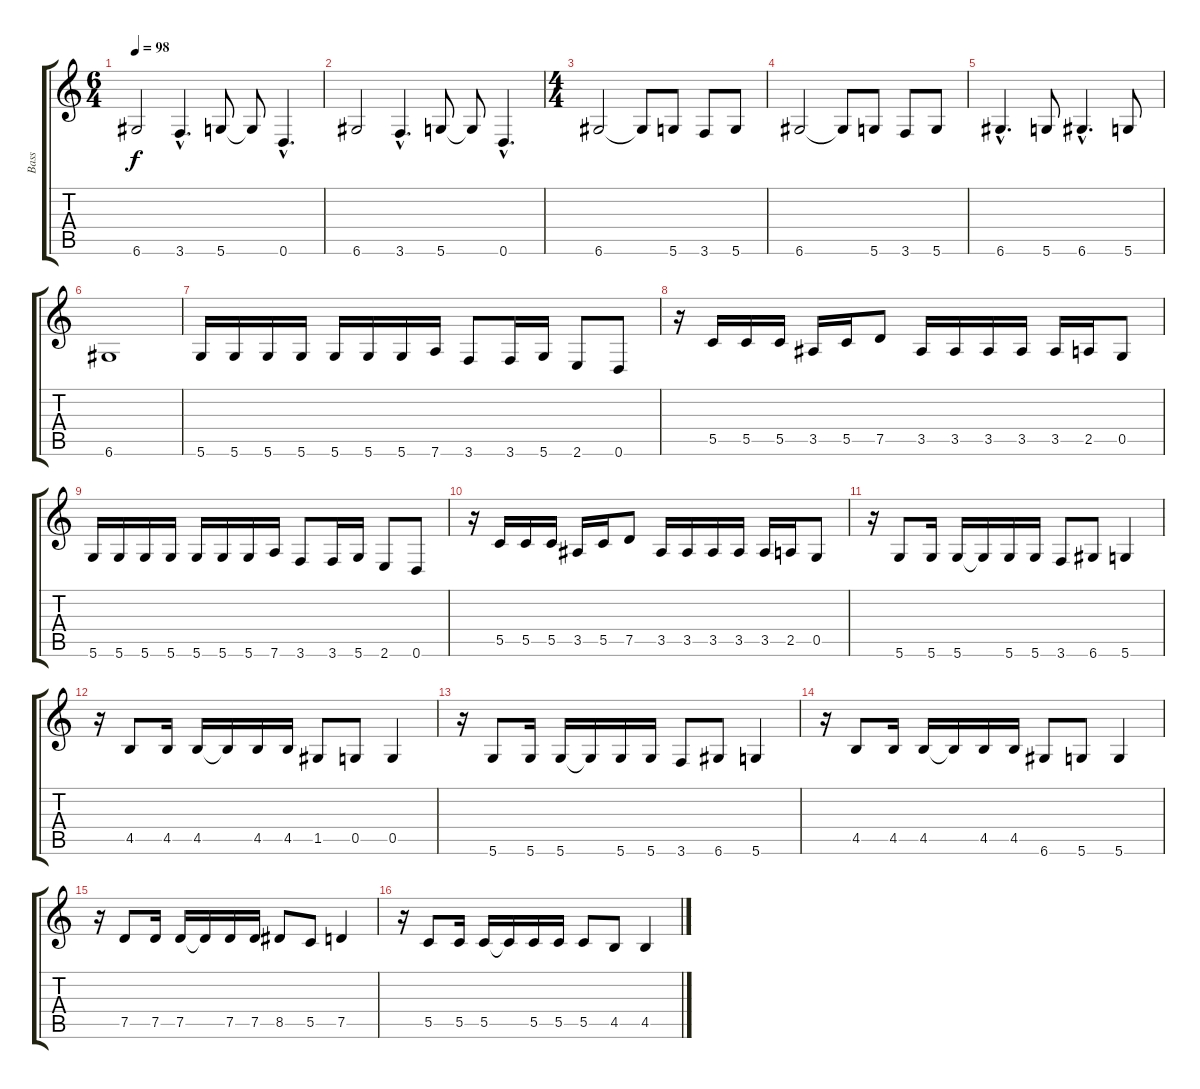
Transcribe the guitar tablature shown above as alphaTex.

\track ("Bass" "Bass") {instrument electricbasspick}
\staff {score tabs}
\tuning (D4 G3 G3 D3 G2 D2) {hide}
\ts (6 4)
\tempo 98
\clef g2
\ks c
6.6.2{dy f} 3.6{hac}.4{d} 5.6.8 5.6{t}.8 0.6{hac}.4{d} |
6.6.2 3.6{hac}.4{d} 5.6.8 5.6{t}.8 0.6{hac}.4{d} |
\ts (4 4)
6.6.2 6.6{t}.8 5.6.8 3.6.8 5.6.8 |
6.6.2 6.6{t}.8 5.6.8 3.6.8 5.6.8 |
6.6{hac}.4{d} 5.6.8 6.6{hac}.4{d} 5.6.8 |
6.6.1 |
5.6.16 5.6.16 5.6.16 5.6.16 5.6.16 5.6.16 5.6.16 7.6.16 3.6.8 3.6.16 5.6.16 2.6.8 0.6.8 |
r.16 5.5.16 5.5.16 5.5.16 3.5.16 5.5.16 7.5.8 3.5.16 3.5.16 3.5.16 3.5.16 3.5.16 2.5.16 0.5.8 |
5.6.16 5.6.16 5.6.16 5.6.16 5.6.16 5.6.16 5.6.16 7.6.16 3.6.8 3.6.16 5.6.16 2.6.8 0.6.8 |
r.16 5.5.16 5.5.16 5.5.16 3.5.16 5.5.16 7.5.8 3.5.16 3.5.16 3.5.16 3.5.16 3.5.16 2.5.16 0.5.8 |
r.16 5.6.8 5.6.16 5.6.16 5.6{t}.16 5.6.16 5.6.16 3.6.8 6.6.8 5.6.4 |
r.16 4.5.8 4.5.16 4.5.16 4.5{t}.16 4.5.16 4.5.16 1.5.8 0.5.8 0.5.4 |
r.16 5.6.8 5.6.16 5.6.16 5.6{t}.16 5.6.16 5.6.16 3.6.8 6.6.8 5.6.4 |
r.16 4.5.8 4.5.16 4.5.16 4.5{t}.16 4.5.16 4.5.16 6.6.8 5.6.8 5.6.4 |
r.16 7.5.8 7.5.16 7.5.16 7.5{t}.16 7.5.16 7.5.16 8.5.8 5.5.8 7.5.4 |
r.16 5.5.8 5.5.16 5.5.16 5.5{t}.16 5.5.16 5.5.16 5.5.8 4.5.8 4.5.4
